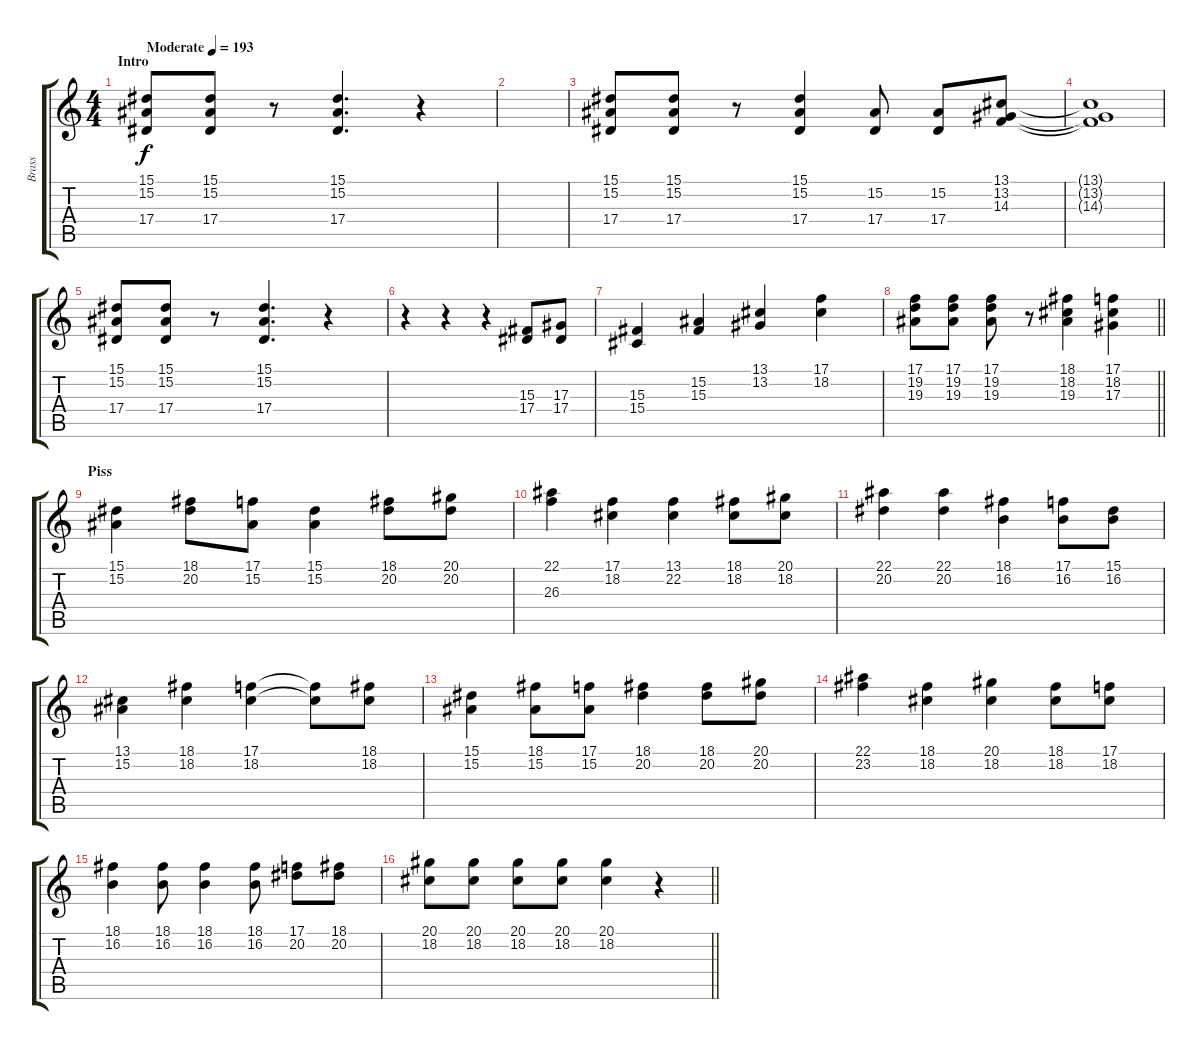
\track ("Brass" "Brass") {instrument brasssection}
\staff {score tabs}
\tuning (C4 G3 Eb3 Bb2 F2 C2) {hide}
\ts (4 4)
\section ("" "Intro")
\tempo (193 "Moderate")
\clef g2
\ks c
(15.1 15.2 17.4).8{dy f instrument brasssection} (15.1 15.2 17.4).8 r.8 (15.1 15.2 17.4).4{d} r.4 |
|
(15.1 15.2 17.4).8 (15.1 15.2 17.4).8 r.8 (15.1 15.2 17.4).4 (15.2 17.4).8 (15.2 17.4).8 (13.1 13.2 14.3).8 |
(13.1{t} 13.2{t} 14.3{t}).1 |
(15.1 15.2 17.4).8 (15.1 15.2 17.4).8 r.8 (15.1 15.2 17.4).4{d} r.4 |
r.4 r.4 r.4 (15.3 17.4).8 (17.3 17.4).8 |
(15.3 15.4).4 (15.2 15.3).4 (13.1 13.2).4 (17.1 18.2).4 |
\barLineRight lightlight
(17.1 19.2 19.3).8 (17.1 19.2 19.3).8 (17.1 19.2 19.3).8 r.8 (18.1 18.2 19.3).4 (17.1 18.2 17.3).4 |
\section ("" "Piss")
(15.1 15.2).4 (18.1 20.2).8 (17.1 15.2).8 (15.1 15.2).4 (18.1 20.2).8 (20.1 20.2).8 |
(22.1 26.3).4 (17.1 18.2).4 (13.1 22.2).4 (18.1 18.2).8 (20.1 18.2).8 |
(22.1 20.2).4 (22.1 20.2).4 (18.1 16.2).4 (17.1 16.2).8 (15.1 16.2).8 |
(13.1 15.2).4 (18.1 18.2).4 (17.1 18.2).4 (17.1{t} 18.2{t}).8 (18.1 18.2).8 |
(15.1 15.2).4 (18.1 15.2).8 (17.1 15.2).8 (18.1 20.2).4 (18.1 20.2).8 (20.1 20.2).8 |
(22.1 23.2).4 (18.1 18.2).4 (20.1 18.2).4 (18.1 18.2).8 (17.1 18.2).8 |
(18.1 16.2).4 (18.1 16.2).8 (18.1 16.2).4 (18.1 16.2).8 (17.1 20.2).8 (18.1 20.2).8 |
\barLineRight lightlight
(20.1 18.2).8 (20.1 18.2).8 (20.1 18.2).8 (20.1 18.2).8 (20.1 18.2).4 r.4
